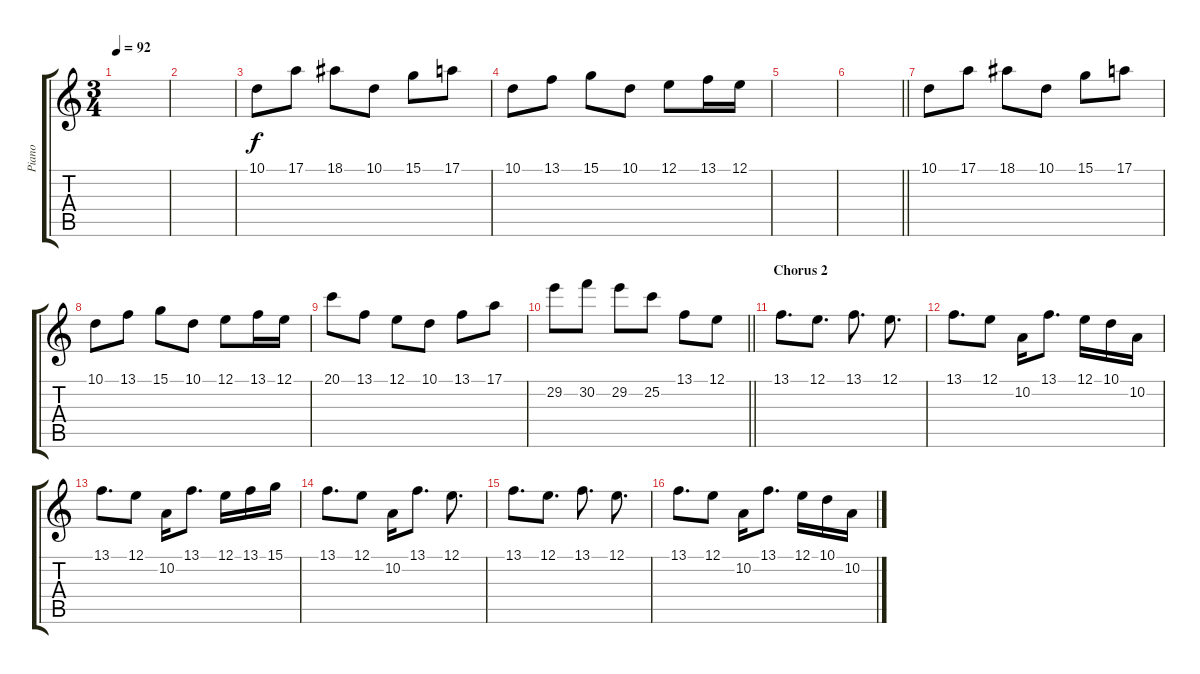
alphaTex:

\track ("Piano" "Piano") {instrument brightacousticpiano}
\staff {score tabs}
\tuning (E4 B3 G3 D3 A2 D2) {hide}
\ts (3 4)
\tempo 92
\clef g2
\ks c
|
|
10.1.8 17.1.8 18.1.8 10.1.8 15.1.8 17.1.8 |
10.1.8 13.1.8 15.1.8 10.1.8 12.1.8 13.1.16 12.1.16 |
|
\barLineRight lightlight
|
10.1.8 17.1.8 18.1.8 10.1.8 15.1.8 17.1.8 |
10.1.8 13.1.8 15.1.8 10.1.8 12.1.8 13.1.16 12.1.16 |
20.1.8 13.1.8 12.1.8 10.1.8 13.1.8 17.1.8 |
\barLineRight lightlight
29.2.8 30.2.8 29.2.8 25.2.8 13.1.8 12.1.8 |
\section ("" "Chorus 2")
13.1.8{d} 12.1.8{d} 13.1.8{d} 12.1.8{d} |
13.1.8{d} 12.1.8 10.2.16 13.1.8{d} 12.1.16 10.1.16 10.2.16 |
13.1.8{d} 12.1.8 10.2.16 13.1.8{d} 12.1.16 13.1.16 15.1.16 |
13.1.8{d} 12.1.8 10.2.16 13.1.8{d} 12.1.8{d} |
13.1.8{d} 12.1.8{d} 13.1.8{d} 12.1.8{d} |
13.1.8{d} 12.1.8 10.2.16 13.1.8{d} 12.1.16 10.1.16 10.2.16
